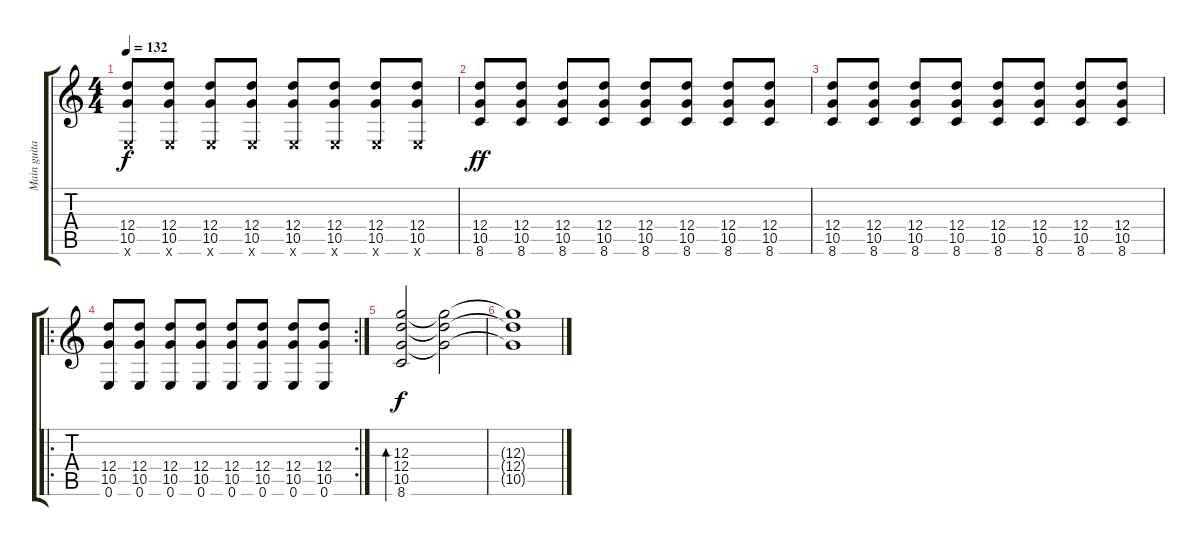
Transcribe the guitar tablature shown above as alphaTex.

\track ("Main guitar" "Main guita") {instrument overdrivenguitar}
\staff {score tabs}
\tuning (E4 B3 G3 D3 A2 E2) {hide}
\ts (4 4)
\tempo 132
\clef g2
\ks c
(12.4 10.5 0.6{x}).8{dy f volume 13 balance 8 instrument electricguitarjazz} (12.4 10.5 0.6{x}).8 (12.4 10.5 0.6{x}).8 (12.4 10.5 0.6{x}).8 (12.4 10.5 0.6{x}).8 (12.4 10.5 0.6{x}).8 (12.4 10.5 0.6{x}).8 (12.4 10.5 0.6{x}).8 |
(12.4 10.5 8.6).8{dy ff} (12.4 10.5 8.6).8 (12.4 10.5 8.6).8 (12.4 10.5 8.6).8 (12.4 10.5 8.6).8 (12.4 10.5 8.6).8 (12.4 10.5 8.6).8 (12.4 10.5 8.6).8 |
(12.4 10.5 8.6).8 (12.4 10.5 8.6).8 (12.4 10.5 8.6).8 (12.4 10.5 8.6).8 (12.4 10.5 8.6).8 (12.4 10.5 8.6).8 (12.4 10.5 8.6).8 (12.4 10.5 8.6).8 |
\ro
\rc 2
(12.4 10.5 0.6).8 (12.4 10.5 0.6).8 (12.4 10.5 0.6).8 (12.4 10.5 0.6).8 (12.4 10.5 0.6).8 (12.4 10.5 0.6).8 (12.4 10.5 0.6).8 (12.4 10.5 0.6).8 |
(12.3 12.4 10.5 8.6).2{bd 30 dy f} (12.3{t} 12.4{t} 10.5{t}).2{volume 0} |
(12.3{t} 12.4{t} 10.5{t}).1
